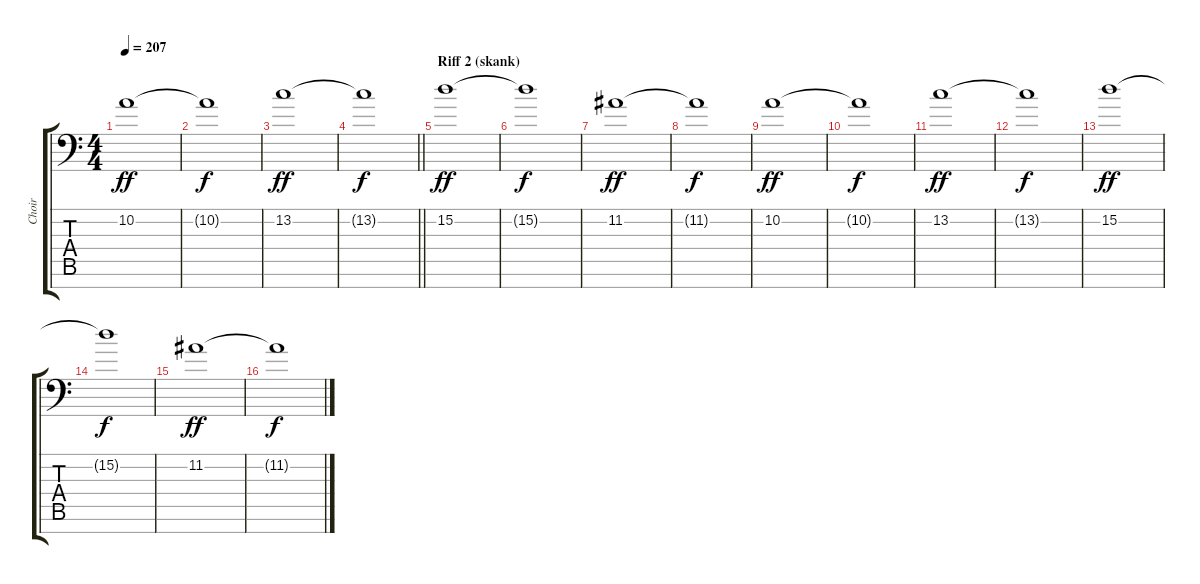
\track ("Choir" "Choir") {instrument pad7halo}
\staff {score tabs}
\tuning (C8 B3 G3 D3 A2 E2 A-1) {hide}
\ts (4 4)
\tempo 207
\clef f4
\ks c
10.2.1{dy ff} |
10.2{t}.1{dy f} |
13.2.1{dy ff} |
\barLineRight lightlight
13.2{t}.1{dy f} |
\section ("" "Riff 2 (skank)")
15.2.1{dy ff} |
15.2{t}.1{dy f} |
11.2.1{dy ff} |
11.2{t}.1{dy f} |
10.2.1{dy ff} |
10.2{t}.1{dy f} |
13.2.1{dy ff} |
13.2{t}.1{dy f} |
15.2.1{dy ff} |
15.2{t}.1{dy f} |
11.2.1{dy ff} |
11.2{t}.1{dy f}
